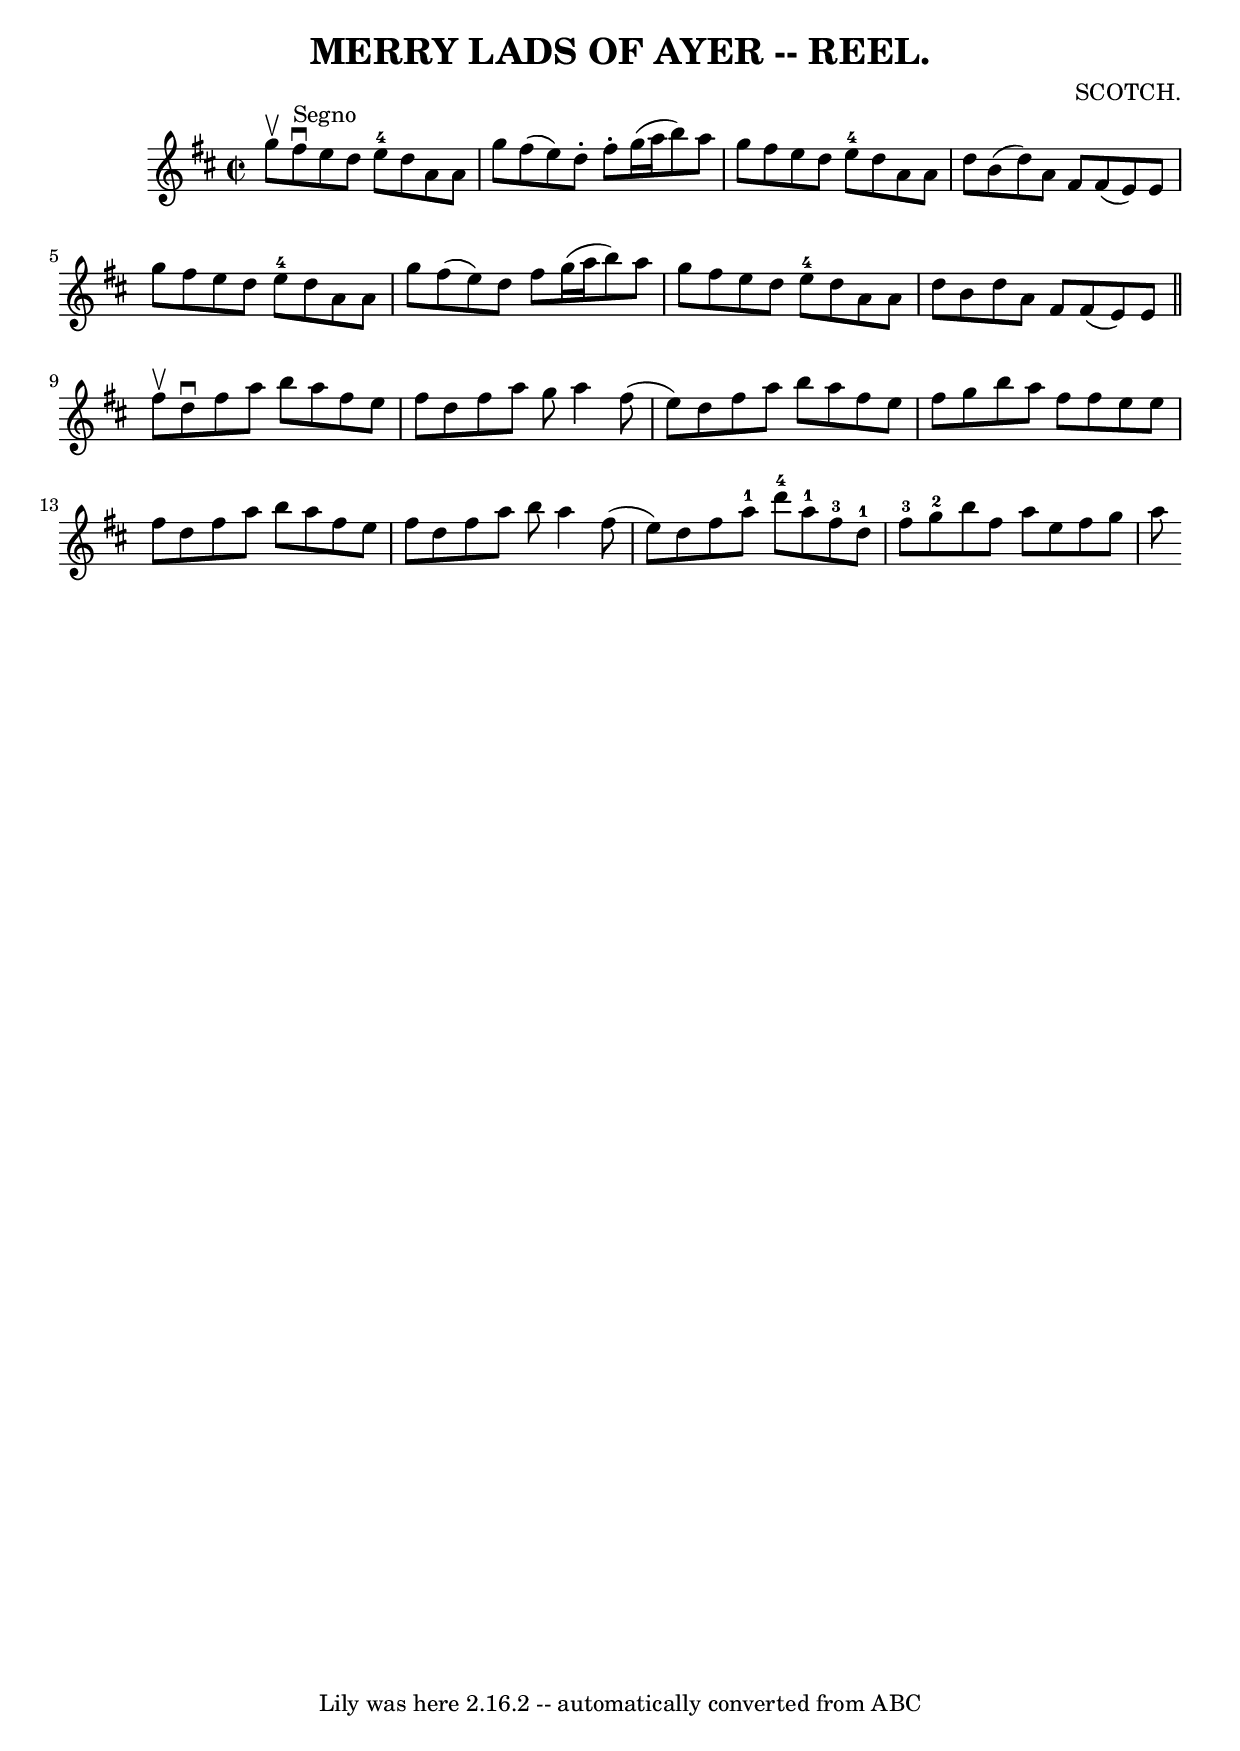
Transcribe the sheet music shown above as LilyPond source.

\version "2.16.2"
\include "Mammoth.ily"
\header {
  %% book = "Coles"
 composer = "SCOTCH."
 crossRefNumber = "2"
 footnotes = ""
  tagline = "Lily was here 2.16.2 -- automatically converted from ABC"
  title = "MERRY LADS OF AYER -- REEL."

}
voicedefault =  {


  \override Staff.TimeSignature #'style = #'C
  \time 2/2 
  \key d \major g''8^\upbow    |
 fs''8^"Segno"^\downbow e''8 d''8 e''8-4 d''8 a'8 a'8 g''8   |
 fs''8 ( e''8) d''8-. fs''8-. g''16 (a''16 b''8) a''8 g''8    |
 fs''8 e''8 d''8 e''8-4 d''8 a'8 a'8 d''8   |
 b'8 (d''8) a'8 fs'8 fs'8 (e'8) e'8 g''8  |
 fs''8 e''8 d''8 e''8-4 d''8 a'8 a'8 g''8   |
 fs''8 (e''8) d''8 fs''8 g''16 (a''16 b''8) a''8 g''8   |
 fs''8 e''8 d''8 e''8-4 d''8 a'8 a'8 d''8   |
 b'8 d''8 a'8 fs'8 fs'8 (e'8) e'8     \bar "||" fs''8^\upbow  |
 d''8^\downbow fs''8 a''8 b''8 a''8 fs''8 e''8 fs''8   |
 d''8 fs''8 a''8 g''8 a''4 fs''8 (e''8)  |
 d''8 fs''8 a''8 b''8 a''8 fs''8 e''8 fs''8   |
 g''8 b''8 a''8 fs''8 fs''8 e''8 e''8 fs''8   |
 d''8 fs''8 a''8 b''8 a''8 fs''8 e''8 fs''8   |
 d''8 fs''8 a''8 b''8 a''4 fs''8 (e''8)  |
 d''8 fs''8 a''8-1 d'''8-4 a''8-1 fs''8-3 d''8-1 fs''8-3  |
 g''8-2 b''8 fs''8 a''8 e''8 fs''8 g''8 a''8        \bar "| |"   

}

\score{
  <<

    \context Staff="default"
    {
      \voicedefault 
      
    }

  >>
  \layout {
    
  }
  \midi {
  }

}
